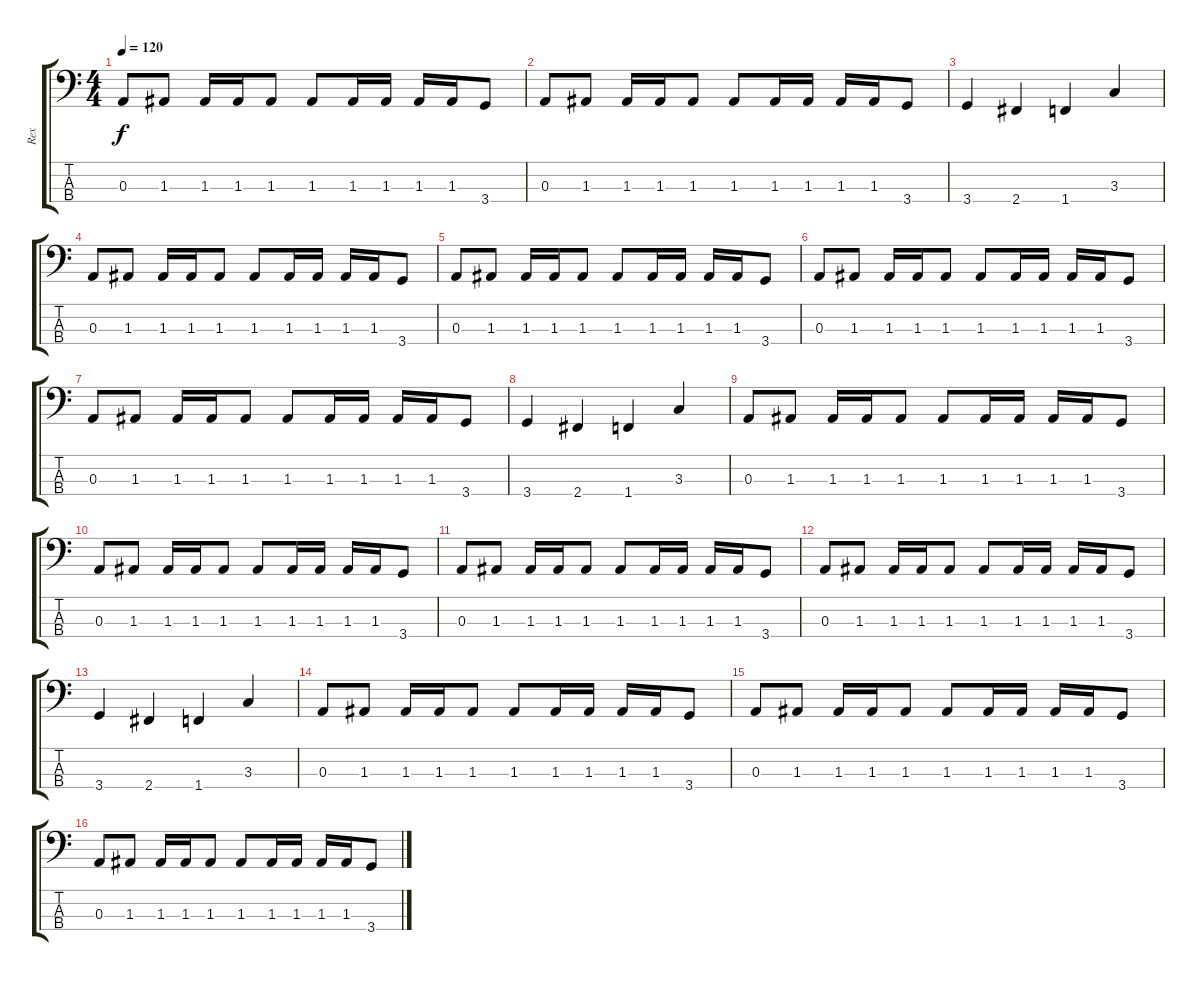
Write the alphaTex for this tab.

\track ("Rex" "Rex") {instrument electricbasspick}
\staff {score tabs}
\tuning (G2 D2 A1 E1) {hide}
\ts (4 4)
\tempo 120
\clef f4
\ks c
0.3.8{dy f} 1.3.8 1.3.16 1.3.16 1.3.8 1.3.8 1.3.16 1.3.16 1.3.16 1.3.16 3.4.8 |
0.3.8 1.3.8 1.3.16 1.3.16 1.3.8 1.3.8 1.3.16 1.3.16 1.3.16 1.3.16 3.4.8 |
3.4.4 2.4.4 1.4.4 3.3.4 |
0.3.8 1.3.8 1.3.16 1.3.16 1.3.8 1.3.8 1.3.16 1.3.16 1.3.16 1.3.16 3.4.8 |
0.3.8 1.3.8 1.3.16 1.3.16 1.3.8 1.3.8 1.3.16 1.3.16 1.3.16 1.3.16 3.4.8 |
0.3.8 1.3.8 1.3.16 1.3.16 1.3.8 1.3.8 1.3.16 1.3.16 1.3.16 1.3.16 3.4.8 |
0.3.8 1.3.8 1.3.16 1.3.16 1.3.8 1.3.8 1.3.16 1.3.16 1.3.16 1.3.16 3.4.8 |
3.4.4 2.4.4 1.4.4 3.3.4 |
0.3.8 1.3.8 1.3.16 1.3.16 1.3.8 1.3.8 1.3.16 1.3.16 1.3.16 1.3.16 3.4.8 |
0.3.8 1.3.8 1.3.16 1.3.16 1.3.8 1.3.8 1.3.16 1.3.16 1.3.16 1.3.16 3.4.8 |
0.3.8 1.3.8 1.3.16 1.3.16 1.3.8 1.3.8 1.3.16 1.3.16 1.3.16 1.3.16 3.4.8 |
0.3.8 1.3.8 1.3.16 1.3.16 1.3.8 1.3.8 1.3.16 1.3.16 1.3.16 1.3.16 3.4.8 |
3.4.4 2.4.4 1.4.4 3.3.4 |
0.3.8 1.3.8 1.3.16 1.3.16 1.3.8 1.3.8 1.3.16 1.3.16 1.3.16 1.3.16 3.4.8 |
0.3.8 1.3.8 1.3.16 1.3.16 1.3.8 1.3.8 1.3.16 1.3.16 1.3.16 1.3.16 3.4.8 |
0.3.8 1.3.8 1.3.16 1.3.16 1.3.8 1.3.8 1.3.16 1.3.16 1.3.16 1.3.16 3.4.8
